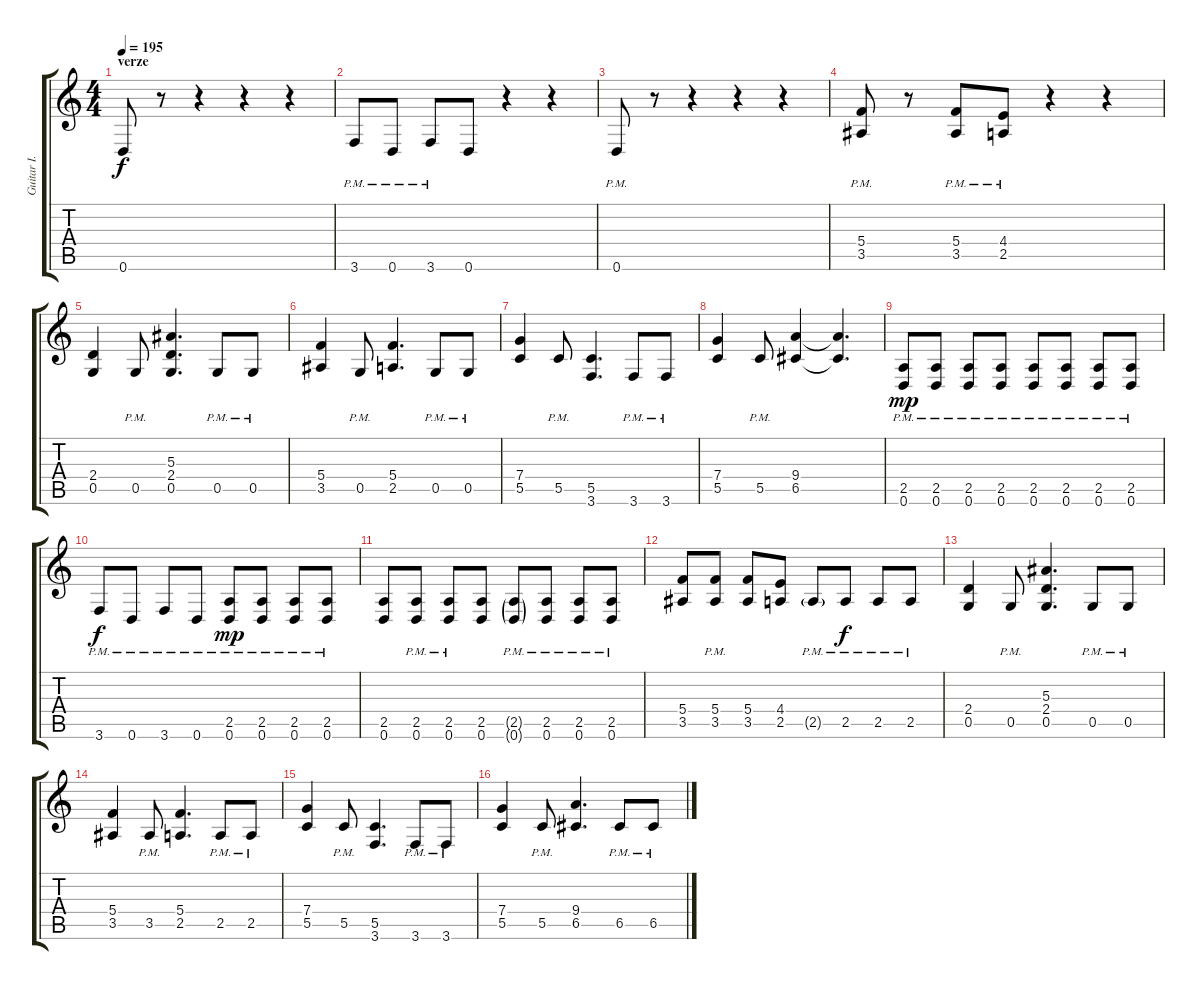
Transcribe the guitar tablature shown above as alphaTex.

\track ("Guitar I." "Guitar I.") {instrument distortionguitar}
\staff {score tabs}
\tuning (D4 A3 F3 C3 G2 D2) {hide}
\ts (4 4)
\section ("" "verze")
\tempo 195
\clef g2
\ks c
0.6.8{dy f} r.8 r.4 r.4 r.4 |
3.6{pm}.8 0.6{pm}.8 3.6{pm}.8 0.6.8 r.4 r.4 |
0.6{pm}.8 r.8 r.4 r.4 r.4 |
(5.4{pm} 3.5{pm}).8 r.8 (5.4{pm} 3.5{pm}).8 (4.4{pm} 2.5{pm}).8 r.4 r.4 |
(2.4 0.5).4 0.5{pm}.8 (5.3 2.4 0.5).4{d} 0.5{pm}.8 0.5{pm}.8 |
(5.4 3.5).4 0.5{pm}.8 (5.4 2.5).4{d} 0.5{pm}.8 0.5{pm}.8 |
(7.4 5.5).4 5.5{pm}.8 (5.5 3.6).4{d} 3.6{pm}.8 3.6{pm}.8 |
(7.4 5.5).4 5.5{pm}.8 (9.4 6.5).4 (9.4{t} 6.5{t}).4{d} |
(2.5{pm} 0.6{pm}).8{dy mp} (2.5{pm} 0.6{pm}).8 (2.5{pm} 0.6{pm}).8 (2.5{pm} 0.6{pm}).8 (2.5{pm} 0.6{pm}).8 (2.5{pm} 0.6{pm}).8 (2.5{pm} 0.6{pm}).8 (2.5{pm} 0.6{pm}).8 |
3.6{pm}.8{dy f} 0.6{pm}.8 3.6{pm}.8 0.6{pm}.8 (2.5{pm} 0.6{pm}).8{dy mp} (2.5{pm} 0.6{pm}).8 (2.5{pm} 0.6{pm}).8 (2.5{pm} 0.6{pm}).8 |
(2.5 0.6).8 (2.5{pm} 0.6{pm}).8 (2.5{pm} 0.6{pm}).8 (2.5 0.6).8 (2.5{g pm} 0.6{g pm}).8 (2.5{pm} 0.6{pm}).8 (2.5{pm} 0.6{pm}).8 (2.5{pm} 0.6{pm}).8 |
(5.4 3.5).8 (5.4{pm} 3.5{pm}).8 (5.4 3.5).8 (4.4 2.5).8 2.5{g pm}.8 2.5{pm}.8{dy f} 2.5{pm}.8 2.5{pm}.8 |
(2.4 0.5).4 0.5{pm}.8 (5.3 2.4 0.5).4{d} 0.5{pm}.8 0.5{pm}.8 |
(5.4 3.5).4 3.5{pm}.8 (5.4 2.5).4{d} 2.5{pm}.8 2.5{pm}.8 |
(7.4 5.5).4 5.5{pm}.8 (5.5 3.6).4{d} 3.6{pm}.8 3.6{pm}.8 |
(7.4 5.5).4 5.5{pm}.8 (9.4 6.5).4{d} 6.5{pm}.8 6.5{pm}.8
